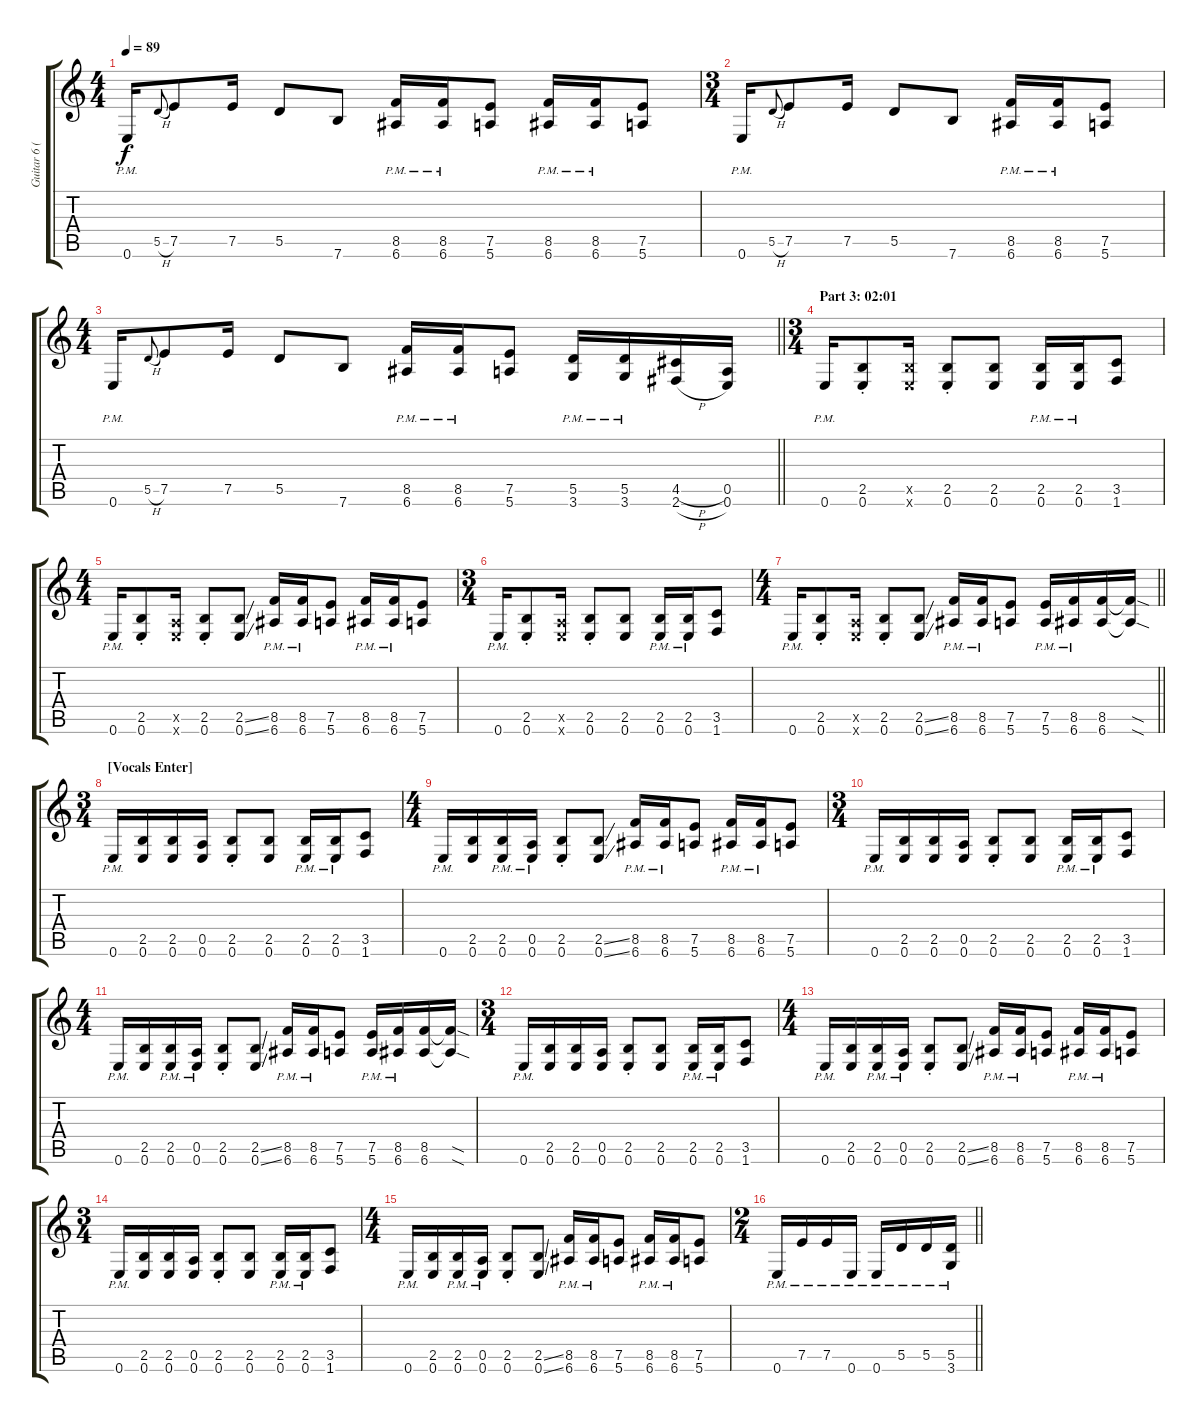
\track ("Guitar 6 (Distortion)" "Guitar 6 (") {instrument distortionguitar}
\staff {score tabs}
\tuning (E4 B3 G3 D3 A2 E2) {hide}
\ts (4 4)
\tempo 89
\clef g2
\ks c
0.6{pm}.16{dy f} 5.5{h}.8{gr onbeat} 7.5.8 7.5.16 5.5.8 7.6.8 (8.5{pm} 6.6{pm}).16 (8.5{pm} 6.6{pm}).16 (7.5 5.6).8 (8.5{pm} 6.6{pm}).16 (8.5{pm} 6.6{pm}).16 (7.5 5.6).8 |
\ts (3 4)
0.6{pm}.16 5.5{h}.8{gr onbeat} 7.5.8 7.5.16 5.5.8 7.6.8 (8.5{pm} 6.6{pm}).16 (8.5{pm} 6.6{pm}).16 (7.5 5.6).8 |
\ts (4 4)
\barLineRight lightlight
0.6{pm}.16 5.5{h}.8{gr onbeat} 7.5.8 7.5.16 5.5.8 7.6.8 (8.5{pm} 6.6{pm}).16 (8.5{pm} 6.6{pm}).16 (7.5 5.6).8 (5.5{pm} 3.6{pm}).16 (5.5{pm} 3.6{pm}).16 (4.5{h} 2.6{h}).16 (0.5 0.6).16 |
\ts (3 4)
\section ("" "Part 3: 02:01")
0.6{pm}.16 (2.5{st} 0.6{st}).8 (2.5{x} 0.6{x}).16 (2.5{st} 0.6{st}).8 (2.5 0.6).8 (2.5{pm} 0.6{pm}).16 (2.5{pm} 0.6{pm}).16 (3.5 1.6).8 |
\ts (4 4)
0.6{pm}.16 (2.5{st} 0.6{st}).8 (0.5{x} 0.6{x}).16 (2.5{st} 0.6{st}).8 (2.5{ss} 0.6{ss}).8 (8.5{pm} 6.6{pm}).16 (8.5{pm} 6.6{pm}).16 (7.5 5.6).8 (8.5{pm} 6.6{pm}).16 (8.5{pm} 6.6{pm}).16 (7.5 5.6).8 |
\ts (3 4)
0.6{pm}.16 (2.5{st} 0.6{st}).8 (0.5{x} 0.6{x}).16 (2.5{st} 0.6{st}).8 (2.5 0.6).8 (2.5{pm} 0.6{pm}).16 (2.5{pm} 0.6{pm}).16 (3.5 1.6).8 |
\ts (4 4)
\barLineRight lightlight
0.6{pm}.16 (2.5{st} 0.6{st}).8 (0.5{x} 0.6{x}).16 (2.5{st} 0.6{st}).8 (2.5{ss} 0.6{ss}).8 (8.5{pm} 6.6{pm}).16 (8.5{pm} 6.6{pm}).16 (7.5 5.6).8 (7.5{pm} 5.6{pm}).16 (8.5{pm} 6.6{pm}).16 (8.5 6.6).16 (8.5{sod t} 6.6{sod t}).16 |
\ts (3 4)
\section ("" "[Vocals Enter]")
0.6{pm}.16 (2.5 0.6).16 (2.5 0.6).16 (0.5 0.6).16 (2.5{st} 0.6{st}).8 (2.5 0.6).8 (2.5{pm} 0.6{pm}).16 (2.5{pm} 0.6{pm}).16 (3.5 1.6).8 |
\ts (4 4)
0.6{pm}.16 (2.5 0.6).16 (2.5{pm} 0.6{pm}).16 (0.5{pm} 0.6{pm}).16 (2.5{st} 0.6{st}).8 (2.5{ss} 0.6{ss}).8 (8.5{pm} 6.6{pm}).16 (8.5{pm} 6.6{pm}).16 (7.5 5.6).8 (8.5{pm} 6.6{pm}).16 (8.5{pm} 6.6{pm}).16 (7.5 5.6).8 |
\ts (3 4)
0.6{pm}.16 (2.5 0.6).16 (2.5 0.6).16 (0.5 0.6).16 (2.5{st} 0.6{st}).8 (2.5 0.6).8 (2.5{pm} 0.6{pm}).16 (2.5{pm} 0.6{pm}).16 (3.5 1.6).8 |
\ts (4 4)
0.6{pm}.16 (2.5 0.6).16 (2.5{pm} 0.6{pm}).16 (0.5{pm} 0.6{pm}).16 (2.5{st} 0.6{st}).8 (2.5{ss} 0.6{ss}).8 (8.5{pm} 6.6{pm}).16 (8.5{pm} 6.6{pm}).16 (7.5 5.6).8 (7.5{pm} 5.6{pm}).16 (8.5{pm} 6.6{pm}).16 (8.5 6.6).16 (8.5{sod t} 6.6{sod t}).16 |
\ts (3 4)
0.6{pm}.16 (2.5 0.6).16 (2.5 0.6).16 (0.5 0.6).16 (2.5{st} 0.6{st}).8 (2.5 0.6).8 (2.5{pm} 0.6{pm}).16 (2.5{pm} 0.6{pm}).16 (3.5 1.6).8 |
\ts (4 4)
0.6{pm}.16 (2.5 0.6).16 (2.5{pm} 0.6{pm}).16 (0.5{pm} 0.6{pm}).16 (2.5{st} 0.6{st}).8 (2.5{ss} 0.6{ss}).8 (8.5{pm} 6.6{pm}).16 (8.5{pm} 6.6{pm}).16 (7.5 5.6).8 (8.5{pm} 6.6{pm}).16 (8.5{pm} 6.6{pm}).16 (7.5 5.6).8 |
\ts (3 4)
0.6{pm}.16 (2.5 0.6).16 (2.5 0.6).16 (0.5 0.6).16 (2.5{st} 0.6{st}).8 (2.5 0.6).8 (2.5{pm} 0.6{pm}).16 (2.5{pm} 0.6{pm}).16 (3.5 1.6).8 |
\ts (4 4)
0.6{pm}.16 (2.5 0.6).16 (2.5{pm} 0.6{pm}).16 (0.5{pm} 0.6{pm}).16 (2.5{st} 0.6{st}).8 (2.5{ss} 0.6{ss}).8 (8.5{pm} 6.6{pm}).16 (8.5{pm} 6.6{pm}).16 (7.5 5.6).8 (8.5{pm} 6.6{pm}).16 (8.5{pm} 6.6{pm}).16 (7.5 5.6).8 |
\ts (2 4)
\barLineRight lightlight
0.6{pm}.16 7.5{pm}.16 7.5{pm}.16 0.6{pm}.16 0.6{pm}.16 5.5{pm}.16 5.5{pm}.16 (5.5{pm} 3.6{pm}).16
